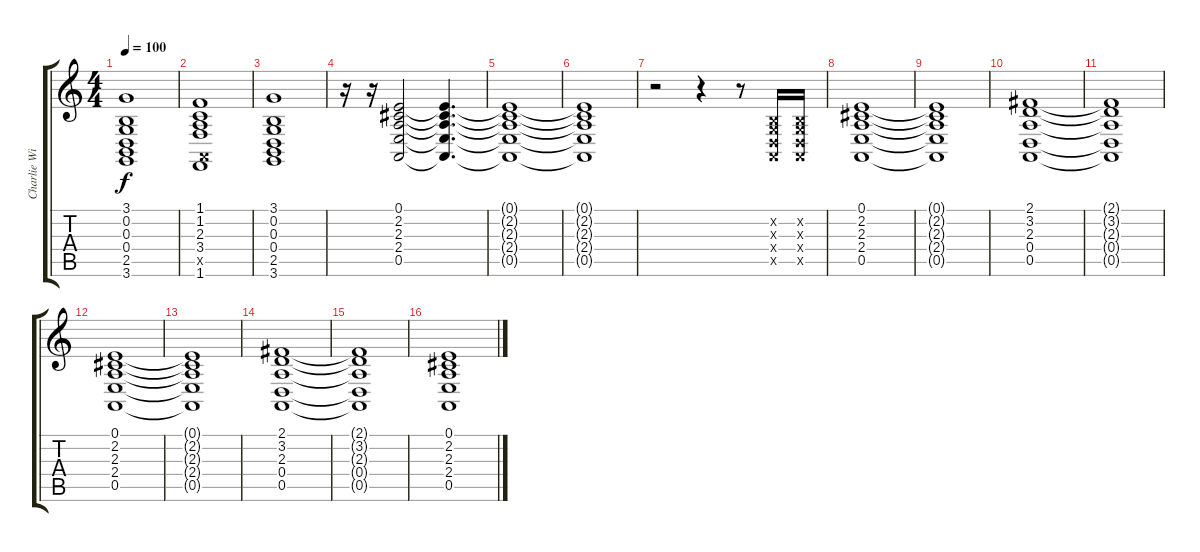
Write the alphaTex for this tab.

\track ("Charlie Wilson" "Charlie Wi") {instrument honkytonkpiano}
\staff {score tabs}
\tuning (E4 B3 G3 D3 A2 E2) {hide}
\ts (4 4)
\tempo 100
\clef g2
\ks c
(3.1 0.2 0.3 0.4 2.5 3.6).1{dy f} |
(1.1 1.2 2.3 3.4 0.5{x} 1.6).1 |
(3.1 0.2 0.3 0.4 2.5 3.6).1 |
r.16{volume 11} r.16 (0.1 2.2 2.3 2.4 0.5).2 (0.1{t} 2.2{t} 2.3{t} 2.4{t} 0.5{t}).4{d} |
(0.1{t} 2.2{t} 2.3{t} 2.4{t} 0.5{t}).1 |
(0.1{t} 2.2{t} 2.3{t} 2.4{t} 0.5{t}).1 |
r.2 r.4 r.8 (0.2{x} 0.3{x} 0.4{x} 0.5{x}).16 (0.2{x} 0.3{x} 0.4{x} 0.5{x}).16 |
(0.1 2.2 2.3 2.4 0.5).1{volume 8} |
(0.1{t} 2.2{t} 2.3{t} 2.4{t} 0.5{t}).1 |
(2.1 3.2 2.3 0.4 0.5).1 |
(2.1{t} 3.2{t} 2.3{t} 0.4{t} 0.5{t}).1 |
(0.1 2.2 2.3 2.4 0.5).1 |
(0.1{t} 2.2{t} 2.3{t} 2.4{t} 0.5{t}).1 |
(2.1 3.2 2.3 0.4 0.5).1 |
(2.1{t} 3.2{t} 2.3{t} 0.4{t} 0.5{t}).1 |
(0.1 2.2 2.3 2.4 0.5).1
